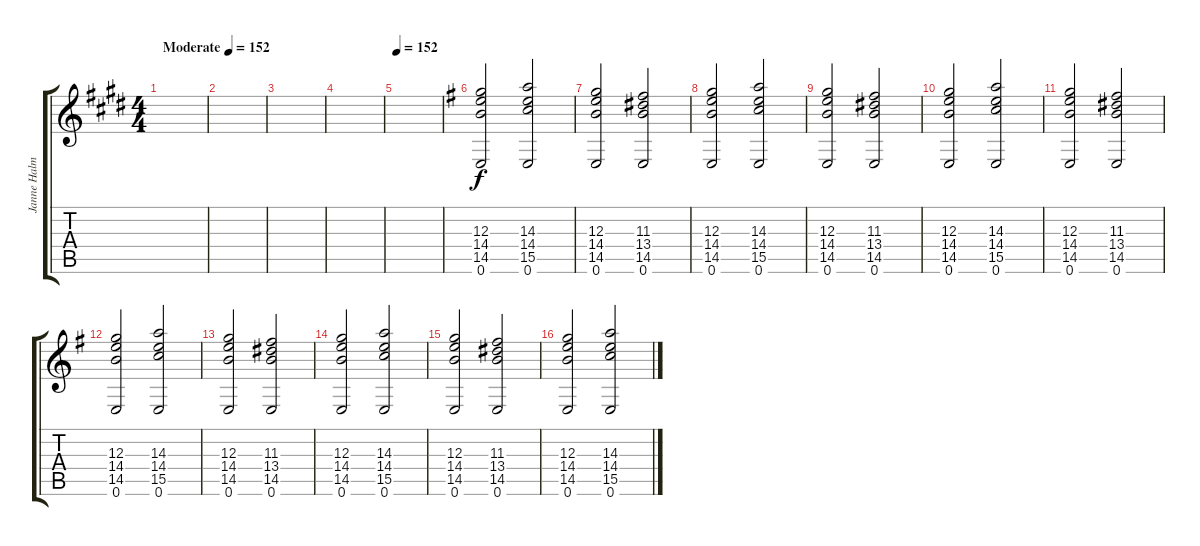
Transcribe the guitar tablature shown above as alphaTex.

\track ("Janne Halmkrona" "Janne Halm") {instrument distortionguitar}
\staff {score tabs}
\tuning (E4 B3 G3 D3 A2 E2) {hide}
\ts (4 4)
\tempo (152 "Moderate")
\tempo 113
\tempo (152 "Moderate")
\clef g2
\ks e
|
|
|
|
\tempo 152
|
\ks eminor
(12.3 14.4 14.5 0.6).2 (14.3 14.4 15.5 0.6).2 |
(12.3 14.4 14.5 0.6).2 (11.3 13.4 14.5 0.6).2 |
(12.3 14.4 14.5 0.6).2 (14.3 14.4 15.5 0.6).2 |
(12.3 14.4 14.5 0.6).2 (11.3 13.4 14.5 0.6).2 |
(12.3 14.4 14.5 0.6).2 (14.3 14.4 15.5 0.6).2 |
(12.3 14.4 14.5 0.6).2 (11.3 13.4 14.5 0.6).2 |
(12.3 14.4 14.5 0.6).2 (14.3 14.4 15.5 0.6).2 |
(12.3 14.4 14.5 0.6).2 (11.3 13.4 14.5 0.6).2 |
(12.3 14.4 14.5 0.6).2 (14.3 14.4 15.5 0.6).2 |
(12.3 14.4 14.5 0.6).2 (11.3 13.4 14.5 0.6).2 |
(12.3 14.4 14.5 0.6).2 (14.3 14.4 15.5 0.6).2
